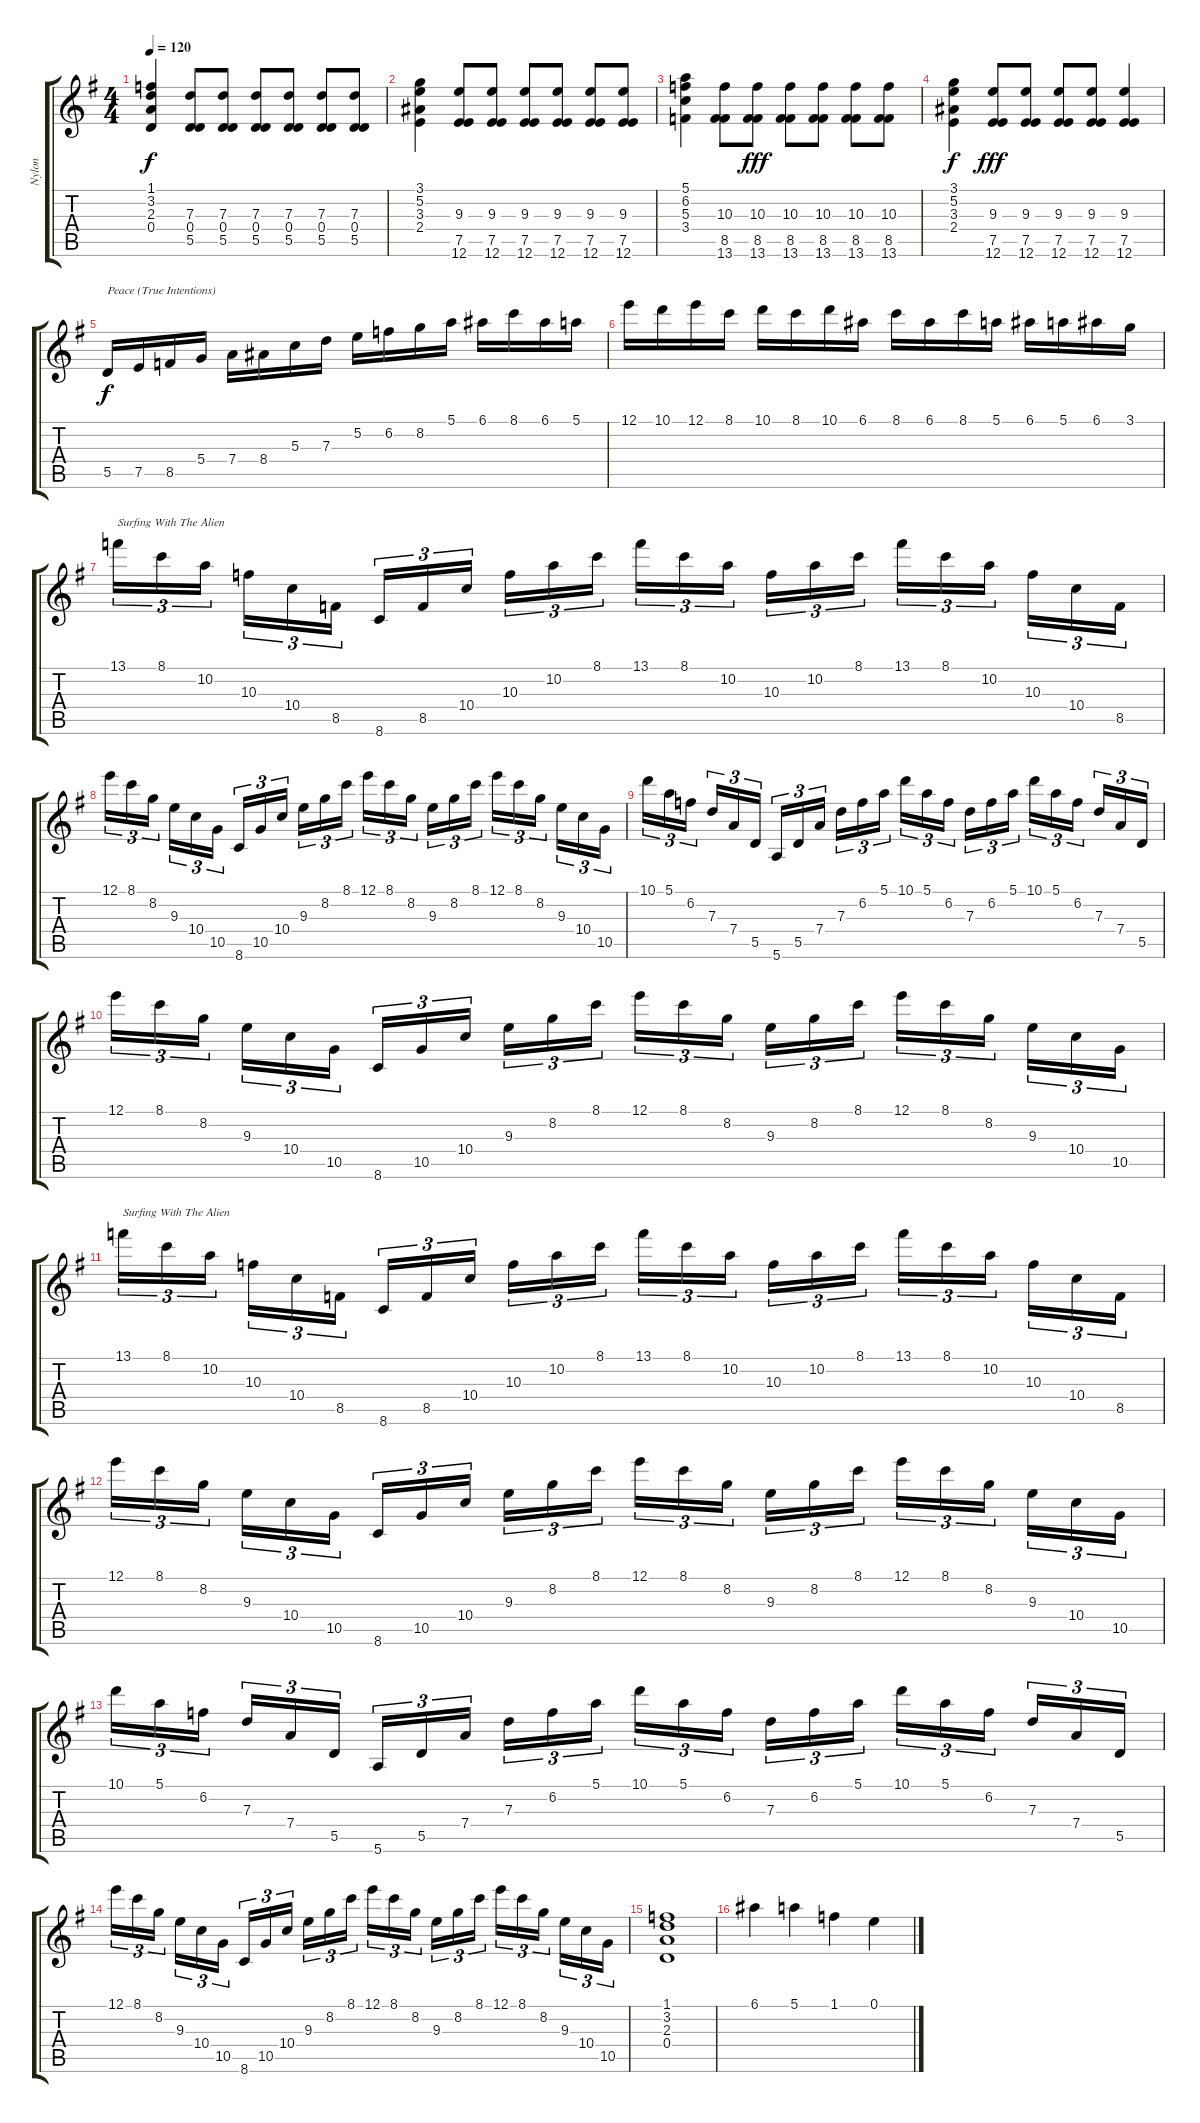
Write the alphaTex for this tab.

\track ("Nylon" "Nylon") {instrument acousticguitarnylon}
\staff {score tabs}
\tuning (E4 B3 G3 D3 A2 E2) {hide}
\ts (4 4)
\tempo 120
\clef g2
\ks g
(1.1 3.2 2.3 0.4).4{dy f} (7.3 0.4 5.5).8 (7.3 0.4 5.5).8 (7.3 0.4 5.5).8 (7.3 0.4 5.5).8 (7.3 0.4 5.5).8 (7.3 0.4 5.5).8 |
(3.1 5.2 3.3 2.4).4 (9.3 7.5 12.6).8 (9.3 7.5 12.6).8 (9.3 7.5 12.6).8 (9.3 7.5 12.6).8 (9.3 7.5 12.6).8 (9.3 7.5 12.6).8 |
(5.1 6.2 5.3 3.4).4 (10.3 8.5 13.6).8 (10.3 8.5 13.6).8{dy fff} (10.3 8.5 13.6).8 (10.3 8.5 13.6).8 (10.3 8.5 13.6).8 (10.3 8.5 13.6).8 |
(3.1 5.2 3.3 2.4).4{dy f} (9.3 7.5 12.6).8{dy fff} (9.3 7.5 12.6).8 (9.3 7.5 12.6).8 (9.3 7.5 12.6).8 (9.3 7.5 12.6).4 |
5.5.16{txt "Peace (True Intentions)" dy f} 7.5.16 8.5.16 5.4.16 7.4.16 8.4.16 5.3.16 7.3.16 5.2.16 6.2.16 8.2.16 5.1.16 6.1.16 8.1.16 6.1.16 5.1.16 |
12.1.16 10.1.16 12.1.16 8.1.16 10.1.16 8.1.16 10.1.16 6.1.16 8.1.16 6.1.16 8.1.16 5.1.16 6.1.16 5.1.16 6.1.16 3.1.16 |
13.1.16{tu (3 2) txt "Surfing With The Alien"} 8.1.16{tu (3 2)} 10.2.16{tu (3 2) beam splitsecondary} 10.3.16{tu (3 2)} 10.4.16{tu (3 2)} 8.5.16{tu (3 2)} 8.6.16{tu (3 2)} 8.5.16{tu (3 2)} 10.4.16{tu (3 2) beam splitsecondary} 10.3.16{tu (3 2)} 10.2.16{tu (3 2)} 8.1.16{tu (3 2)} 13.1.16{tu (3 2)} 8.1.16{tu (3 2)} 10.2.16{tu (3 2) beam splitsecondary} 10.3.16{tu (3 2)} 10.2.16{tu (3 2)} 8.1.16{tu (3 2)} 13.1.16{tu (3 2)} 8.1.16{tu (3 2)} 10.2.16{tu (3 2) beam splitsecondary} 10.3.16{tu (3 2)} 10.4.16{tu (3 2)} 8.5.16{tu (3 2)} |
12.1.16{tu (3 2)} 8.1.16{tu (3 2)} 8.2.16{tu (3 2) beam splitsecondary} 9.3.16{tu (3 2)} 10.4.16{tu (3 2)} 10.5.16{tu (3 2)} 8.6.16{tu (3 2)} 10.5.16{tu (3 2)} 10.4.16{tu (3 2) beam splitsecondary} 9.3.16{tu (3 2)} 8.2.16{tu (3 2)} 8.1.16{tu (3 2)} 12.1.16{tu (3 2)} 8.1.16{tu (3 2)} 8.2.16{tu (3 2) beam splitsecondary} 9.3.16{tu (3 2)} 8.2.16{tu (3 2)} 8.1.16{tu (3 2)} 12.1.16{tu (3 2)} 8.1.16{tu (3 2)} 8.2.16{tu (3 2) beam splitsecondary} 9.3.16{tu (3 2)} 10.4.16{tu (3 2)} 10.5.16{tu (3 2)} |
10.1.16{tu (3 2)} 5.1.16{tu (3 2)} 6.2.16{tu (3 2) beam splitsecondary} 7.3.16{tu (3 2)} 7.4.16{tu (3 2)} 5.5.16{tu (3 2)} 5.6.16{tu (3 2)} 5.5.16{tu (3 2)} 7.4.16{tu (3 2) beam splitsecondary} 7.3.16{tu (3 2)} 6.2.16{tu (3 2)} 5.1.16{tu (3 2)} 10.1.16{tu (3 2)} 5.1.16{tu (3 2)} 6.2.16{tu (3 2) beam splitsecondary} 7.3.16{tu (3 2)} 6.2.16{tu (3 2)} 5.1.16{tu (3 2)} 10.1.16{tu (3 2)} 5.1.16{tu (3 2)} 6.2.16{tu (3 2) beam splitsecondary} 7.3.16{tu (3 2)} 7.4.16{tu (3 2)} 5.5.16{tu (3 2)} |
12.1.16{tu (3 2)} 8.1.16{tu (3 2)} 8.2.16{tu (3 2) beam splitsecondary} 9.3.16{tu (3 2)} 10.4.16{tu (3 2)} 10.5.16{tu (3 2)} 8.6.16{tu (3 2)} 10.5.16{tu (3 2)} 10.4.16{tu (3 2) beam splitsecondary} 9.3.16{tu (3 2)} 8.2.16{tu (3 2)} 8.1.16{tu (3 2)} 12.1.16{tu (3 2)} 8.1.16{tu (3 2)} 8.2.16{tu (3 2) beam splitsecondary} 9.3.16{tu (3 2)} 8.2.16{tu (3 2)} 8.1.16{tu (3 2)} 12.1.16{tu (3 2)} 8.1.16{tu (3 2)} 8.2.16{tu (3 2) beam splitsecondary} 9.3.16{tu (3 2)} 10.4.16{tu (3 2)} 10.5.16{tu (3 2)} |
13.1.16{tu (3 2) txt "Surfing With The Alien"} 8.1.16{tu (3 2)} 10.2.16{tu (3 2) beam splitsecondary} 10.3.16{tu (3 2)} 10.4.16{tu (3 2)} 8.5.16{tu (3 2)} 8.6.16{tu (3 2)} 8.5.16{tu (3 2)} 10.4.16{tu (3 2) beam splitsecondary} 10.3.16{tu (3 2)} 10.2.16{tu (3 2)} 8.1.16{tu (3 2)} 13.1.16{tu (3 2)} 8.1.16{tu (3 2)} 10.2.16{tu (3 2) beam splitsecondary} 10.3.16{tu (3 2)} 10.2.16{tu (3 2)} 8.1.16{tu (3 2)} 13.1.16{tu (3 2)} 8.1.16{tu (3 2)} 10.2.16{tu (3 2) beam splitsecondary} 10.3.16{tu (3 2)} 10.4.16{tu (3 2)} 8.5.16{tu (3 2)} |
12.1.16{tu (3 2)} 8.1.16{tu (3 2)} 8.2.16{tu (3 2) beam splitsecondary} 9.3.16{tu (3 2)} 10.4.16{tu (3 2)} 10.5.16{tu (3 2)} 8.6.16{tu (3 2)} 10.5.16{tu (3 2)} 10.4.16{tu (3 2) beam splitsecondary} 9.3.16{tu (3 2)} 8.2.16{tu (3 2)} 8.1.16{tu (3 2)} 12.1.16{tu (3 2)} 8.1.16{tu (3 2)} 8.2.16{tu (3 2) beam splitsecondary} 9.3.16{tu (3 2)} 8.2.16{tu (3 2)} 8.1.16{tu (3 2)} 12.1.16{tu (3 2)} 8.1.16{tu (3 2)} 8.2.16{tu (3 2) beam splitsecondary} 9.3.16{tu (3 2)} 10.4.16{tu (3 2)} 10.5.16{tu (3 2)} |
10.1.16{tu (3 2)} 5.1.16{tu (3 2)} 6.2.16{tu (3 2) beam splitsecondary} 7.3.16{tu (3 2)} 7.4.16{tu (3 2)} 5.5.16{tu (3 2)} 5.6.16{tu (3 2)} 5.5.16{tu (3 2)} 7.4.16{tu (3 2) beam splitsecondary} 7.3.16{tu (3 2)} 6.2.16{tu (3 2)} 5.1.16{tu (3 2)} 10.1.16{tu (3 2)} 5.1.16{tu (3 2)} 6.2.16{tu (3 2) beam splitsecondary} 7.3.16{tu (3 2)} 6.2.16{tu (3 2)} 5.1.16{tu (3 2)} 10.1.16{tu (3 2)} 5.1.16{tu (3 2)} 6.2.16{tu (3 2) beam splitsecondary} 7.3.16{tu (3 2)} 7.4.16{tu (3 2)} 5.5.16{tu (3 2)} |
12.1.16{tu (3 2)} 8.1.16{tu (3 2)} 8.2.16{tu (3 2) beam splitsecondary} 9.3.16{tu (3 2)} 10.4.16{tu (3 2)} 10.5.16{tu (3 2)} 8.6.16{tu (3 2)} 10.5.16{tu (3 2)} 10.4.16{tu (3 2) beam splitsecondary} 9.3.16{tu (3 2)} 8.2.16{tu (3 2)} 8.1.16{tu (3 2)} 12.1.16{tu (3 2)} 8.1.16{tu (3 2)} 8.2.16{tu (3 2) beam splitsecondary} 9.3.16{tu (3 2)} 8.2.16{tu (3 2)} 8.1.16{tu (3 2)} 12.1.16{tu (3 2)} 8.1.16{tu (3 2)} 8.2.16{tu (3 2) beam splitsecondary} 9.3.16{tu (3 2)} 10.4.16{tu (3 2)} 10.5.16{tu (3 2)} |
(1.1 3.2 2.3 0.4).1 |
6.1.4 5.1.4 1.1.4 0.1.4
